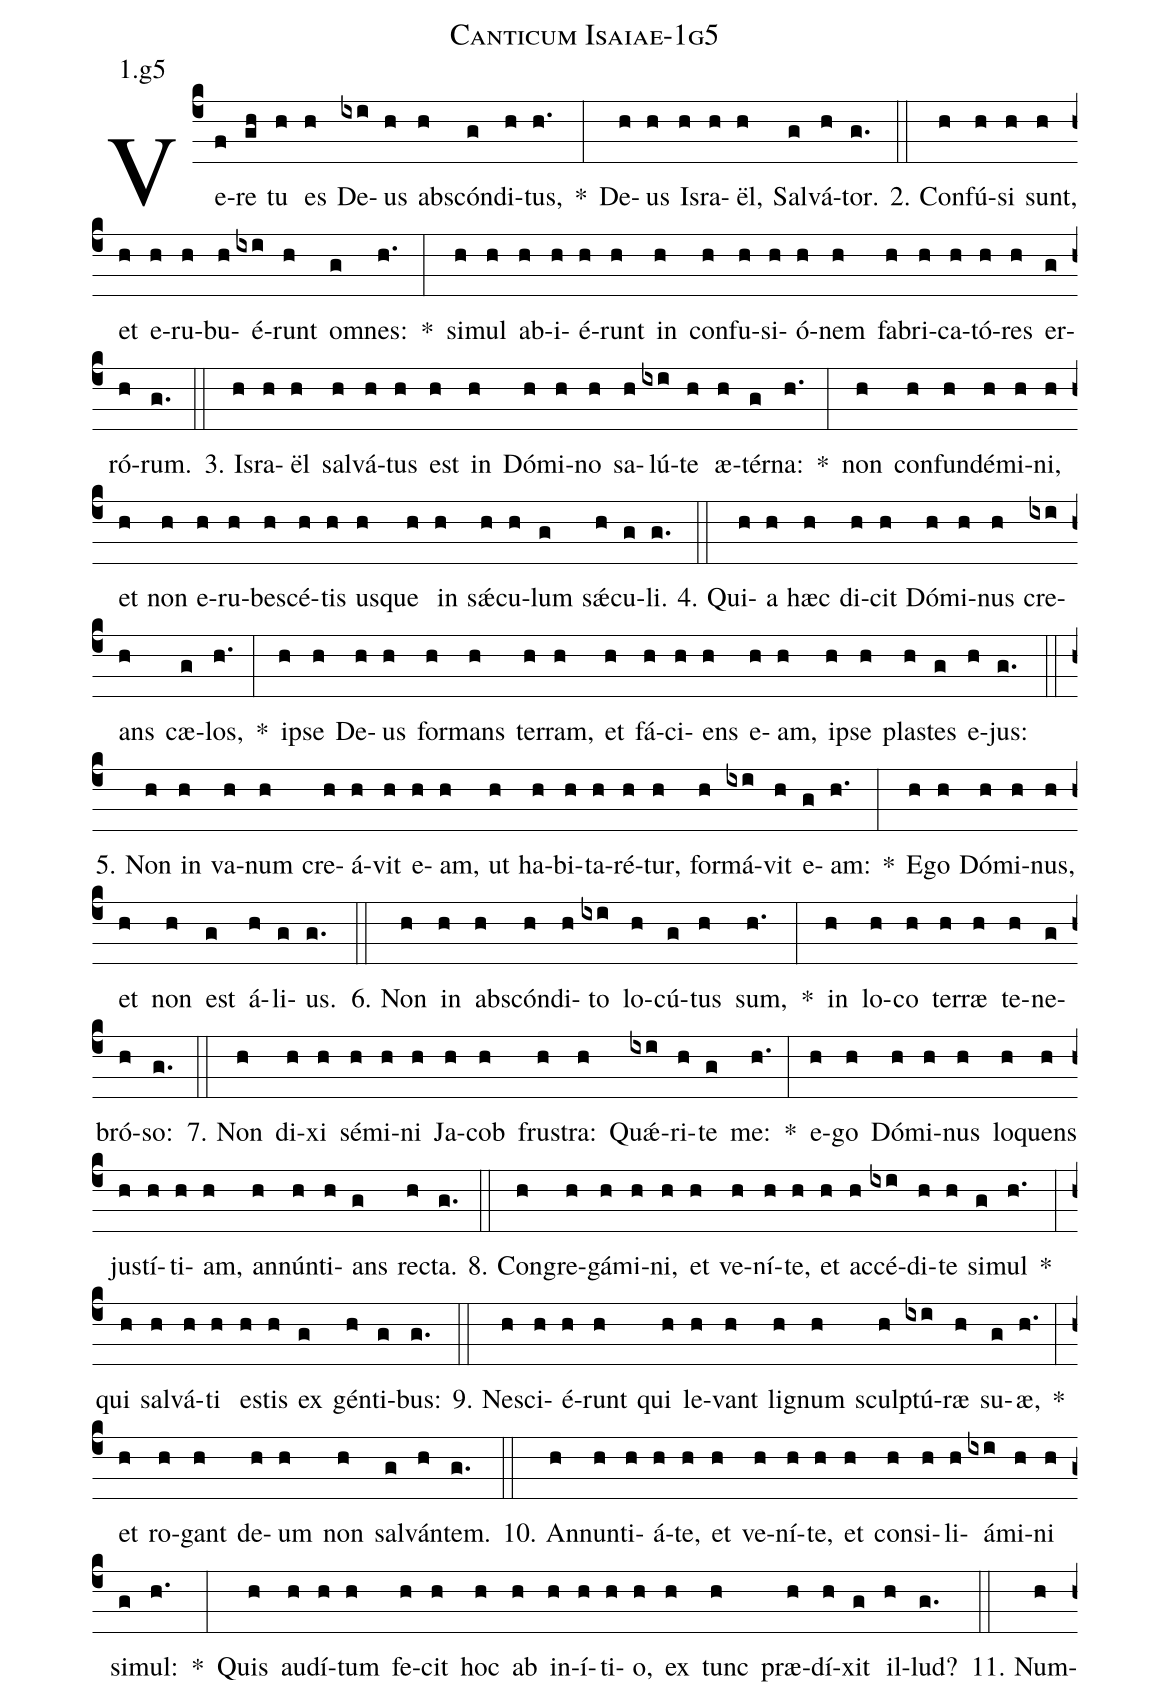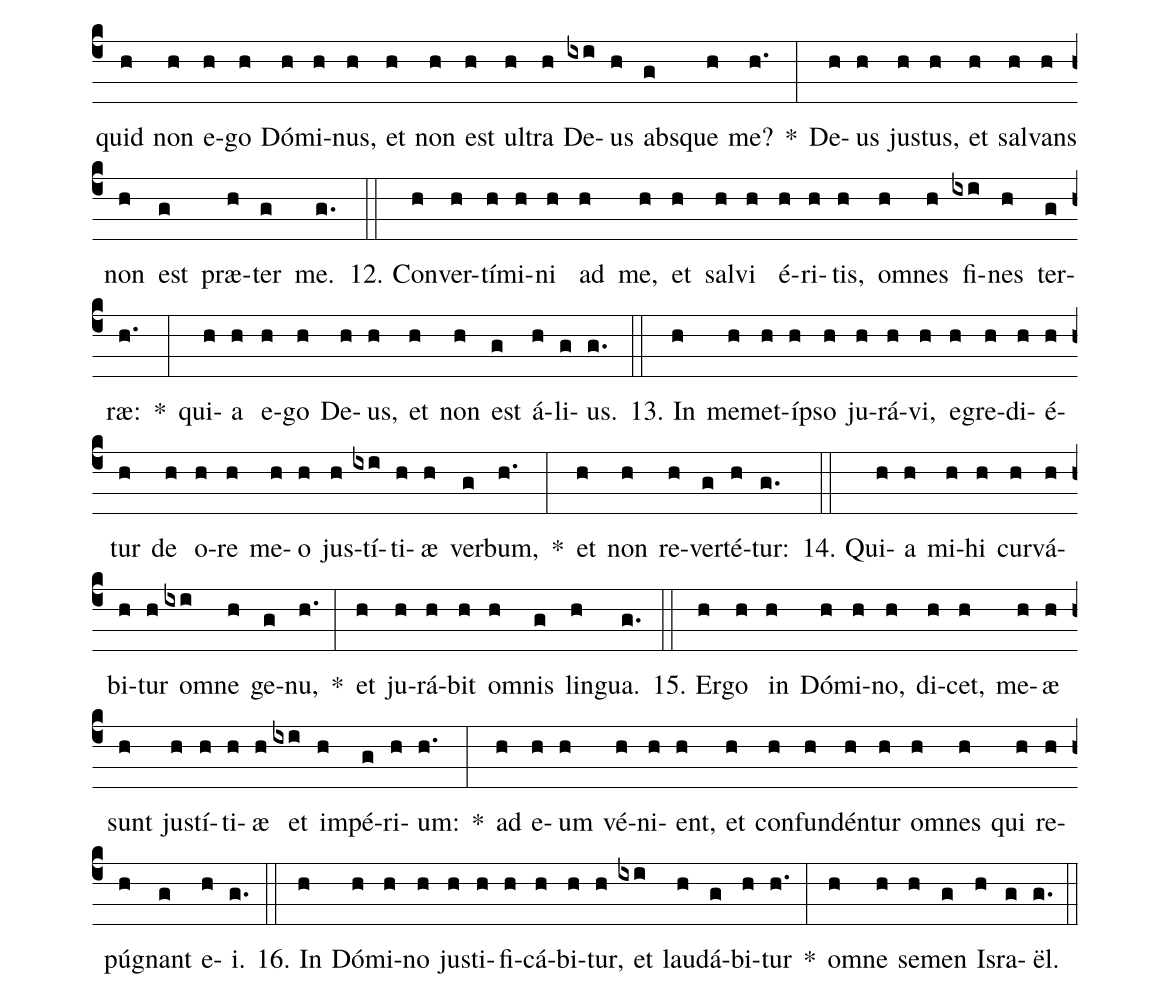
name: Canticum Isaiae-1g5;
annotation: 1.g5;
%%
(c4)Ve(f)re(gh) tu(h) es(h) De(ixi)us(h) abs(h)cón(g)di(h)tus,(h.) *(:) De(h)us(h) Is(h)ra(h)ël,(h) Sal(g)vá(h)tor.(g.) (::)
2. Con(h)fú(h)si(h) sunt,(h) et(h) e(h)ru(h)bu(h)é(ixi)runt(h) om(g)nes:(h.) *(:) si(h)mul(h) ab(h)i(h)é(h)runt(h) in(h) con(h)fu(h)si(h)ó(h)nem(h) fa(h)bri(h)ca(h)tó(h)res(h) er(g)ró(h)rum.(g.) (::)
3. Is(h)ra(h)ël(h) sal(h)vá(h)tus(h) est(h) in(h) Dó(h)mi(h)no(h) sa(h)lú(ixi)te(h) æ(h)tér(g)na:(h.) *(:) non(h) con(h)fun(h)dé(h)mi(h)ni,(h) et(h) non(h) e(h)ru(h)be(h)scé(h)tis(h) us(h)que(h) in(h) sǽ(h)cu(h)lum(g) sǽ(h)cu(g)li.(g.) (::)
4. Qui(h)a(h) hæc(h) di(h)cit(h) Dó(h)mi(h)nus(h) cre(ixi)ans(h) cæ(g)los,(h.) *(:) ip(h)se(h) De(h)us(h) for(h)mans(h) ter(h)ram,(h) et(h) fá(h)ci(h)ens(h) e(h)am,(h) ip(h)se(h) plas(h)tes(g) e(h)jus:(g.) (::)
5. Non(h) in(h) va(h)num(h) cre(h)á(h)vit(h) e(h)am,(h) ut(h) ha(h)bi(h)ta(h)ré(h)tur,(h) for(h)má(ixi)vit(h) e(g)am:(h.) *(:) E(h)go(h) Dó(h)mi(h)nus,(h) et(h) non(h) est(g) á(h)li(g)us.(g.) (::)
6. Non(h) in(h) abs(h)cón(h)di(h)to(ixi) lo(h)cú(g)tus(h) sum,(h.) *(:) in(h) lo(h)co(h) ter(h)ræ(h) te(h)ne(g)bró(h)so:(g.) (::)
7. Non(h) di(h)xi(h) sé(h)mi(h)ni(h) Ja(h)cob(h) frus(h)tra:(h) Quǽ(ixi)ri(h)te(g) me:(h.) *(:) e(h)go(h) Dó(h)mi(h)nus(h) lo(h)quens(h) jus(h)tí(h)ti(h)am,(h) an(h)nún(h)ti(h)ans(g) rec(h)ta.(g.) (::)
8. Con(h)gre(h)gá(h)mi(h)ni,(h) et(h) ve(h)ní(h)te,(h) et(h) ac(h)cé(ixi)di(h)te(h) si(g)mul(h.) *(:) qui(h) sal(h)vá(h)ti(h) es(h)tis(h) ex(g) gén(h)ti(g)bus:(g.) (::)
9. Ne(h)sci(h)é(h)runt(h) qui(h) le(h)vant(h) li(h)gnum(h) sculp(h)tú(ixi)ræ(h) su(g)æ,(h.) *(:) et(h) ro(h)gant(h) de(h)um(h) non(h) sal(g)ván(h)tem.(g.) (::)
10. An(h)nun(h)ti(h)á(h)te,(h) et(h) ve(h)ní(h)te,(h) et(h) con(h)si(h)li(h)á(ixi)mi(h)ni(h) si(g)mul:(h.) *(:) Quis(h) au(h)dí(h)tum(h) fe(h)cit(h) hoc(h) ab(h) in(h)í(h)ti(h)o,(h) ex(h) tunc(h) præ(h)dí(h)xit(g) il(h)lud?(g.) (::)
11. Num(h)quid(h) non(h) e(h)go(h) Dó(h)mi(h)nus,(h) et(h) non(h) est(h) ul(h)tra(h) De(ixi)us(h) abs(g)que(h) me?(h.) *(:) De(h)us(h) jus(h)tus,(h) et(h) sal(h)vans(h) non(h) est(g) præ(h)ter(g) me.(g.) (::)
12. Con(h)ver(h)tí(h)mi(h)ni(h) ad(h) me,(h) et(h) sal(h)vi(h) é(h)ri(h)tis,(h) om(h)nes(h) fi(ixi)nes(h) ter(g)ræ:(h.) *(:) qui(h)a(h) e(h)go(h) De(h)us,(h) et(h) non(h) est(g) á(h)li(g)us.(g.) (::)
13. In(h) me(h)met(h)íp(h)so(h) ju(h)rá(h)vi,(h) e(h)gre(h)di(h)é(h)tur(h) de(h) o(h)re(h) me(h)o(h) jus(h)tí(ixi)ti(h)æ(h) ver(g)bum,(h.) *(:) et(h) non(h) re(h)ver(g)té(h)tur:(g.) (::)
14. Qui(h)a(h) mi(h)hi(h) cur(h)vá(h)bi(h)tur(h) om(ixi)ne(h) ge(g)nu,(h.) *(:) et(h) ju(h)rá(h)bit(h) om(h)nis(g) lin(h)gua.(g.) (::)
15. Er(h)go(h) in(h) Dó(h)mi(h)no,(h) di(h)cet,(h) me(h)æ(h) sunt(h) jus(h)tí(h)ti(h)æ(h) et(ixi) im(h)pé(g)ri(h)um:(h.) *(:) ad(h) e(h)um(h) vé(h)ni(h)ent,(h) et(h) con(h)fun(h)dén(h)tur(h) om(h)nes(h) qui(h) re(h)pú(h)gnant(g) e(h)i.(g.) (::)
16. In(h) Dó(h)mi(h)no(h) jus(h)ti(h)fi(h)cá(h)bi(h)tur,(h) et(ixi) lau(h)dá(g)bi(h)tur(h.) *(:) om(h)ne(h) se(h)men(g) Is(h)ra(g)ël.(g.) (::)
